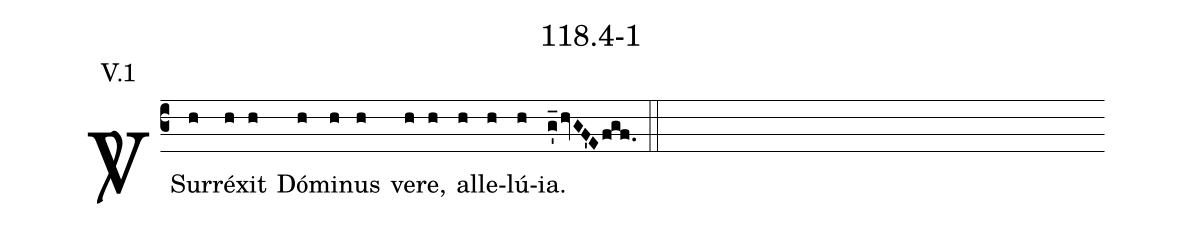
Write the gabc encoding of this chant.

name: 118.4-1;
annotation: V.1;
def-m1: \grealign;
%%
%(c3)<sp>V/</sp>~{E}([em1]h)go(h  ) di(h)xi~:(h   ) Dó(h)mi(h)ne(h) mi(h)se(h)ré(h)re(h) me(h )i.([em1]g_'hvGF'Efgf.) (::)
(c3)<sp>V/</sp>~S{u}r([em1]h)ré(h)xit(h) Dó(h)mi(h)nus(h) ve(h)re,(h) al(h)le(h)lú(h)ia.([em1]g_'hvGF'Efgf.) (::)
